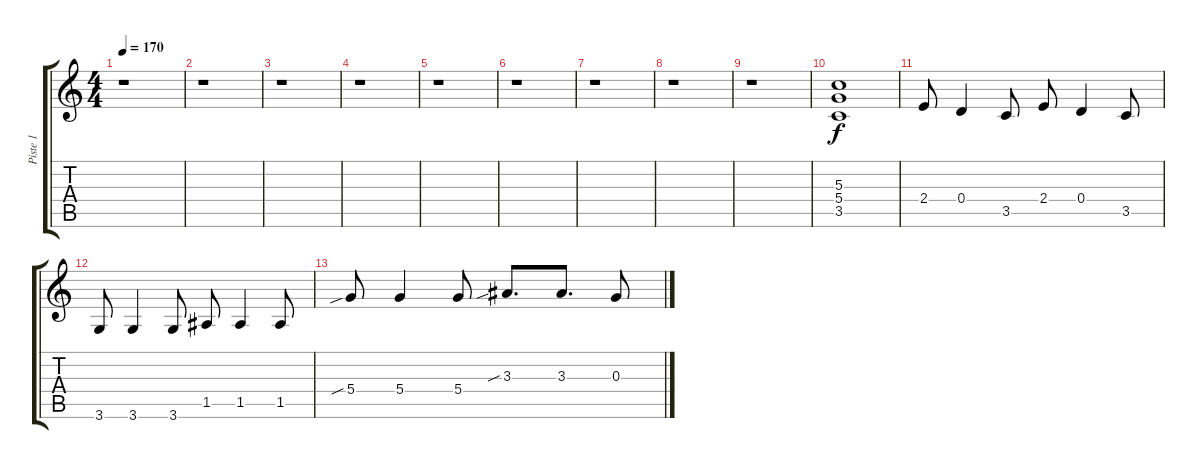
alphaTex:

\track ("Piste 1" "Piste 1") {instrument overdrivenguitar}
\staff {score tabs}
\tuning (E4 B3 G3 D3 A2 E2) {hide}
\ts (4 4)
\tempo 170
\clef g2
\ks c
r.1{dy f} |
r.1 |
r.1 |
r.1 |
r.1 |
r.1 |
r.1 |
r.1 |
r.1 |
(5.3 5.4 3.5).1{volume 11} |
2.4.8 0.4.4 3.5.8 2.4.8 0.4.4 3.5.8 |
3.6.8 3.6.4 3.6.8 1.5.8 1.5.4 1.5.8 |
5.4{sib}.8 5.4.4 5.4.8 3.3{sib}.8{d} 3.3.8{d} 0.3.8
